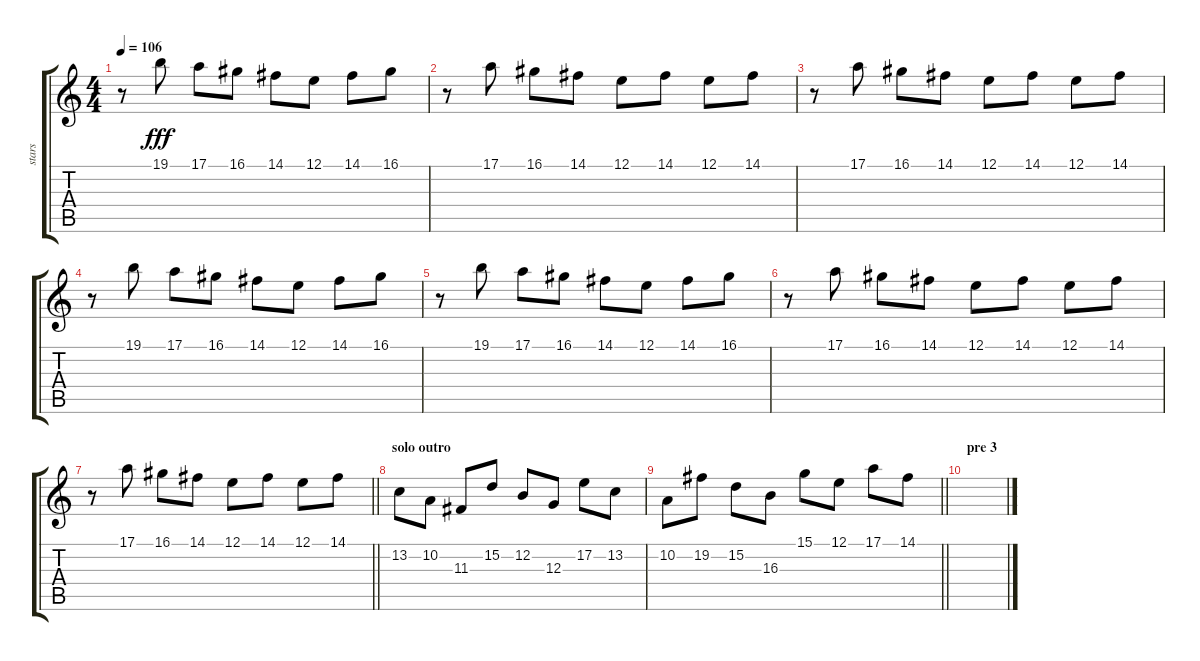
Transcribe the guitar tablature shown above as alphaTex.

\track ("stars" "stars") {instrument dulcimer}
\staff {score tabs}
\tuning (E4 B3 G3 D3 A2 E2) {hide}
\ts (4 4)
\tempo 106
\clef g2
\ks c
r.8{dy fff} 19.1.8 17.1.8 16.1.8 14.1.8 12.1.8 14.1.8 16.1.8 |
r.8 17.1.8 16.1.8 14.1.8 12.1.8 14.1.8 12.1.8 14.1.8 |
r.8 17.1.8 16.1.8 14.1.8 12.1.8 14.1.8 12.1.8 14.1.8 |
r.8 19.1.8 17.1.8 16.1.8 14.1.8 12.1.8 14.1.8 16.1.8 |
r.8 19.1.8 17.1.8 16.1.8 14.1.8 12.1.8 14.1.8 16.1.8 |
r.8 17.1.8 16.1.8 14.1.8 12.1.8 14.1.8 12.1.8 14.1.8 |
\barLineRight lightlight
r.8 17.1.8 16.1.8 14.1.8 12.1.8 14.1.8 12.1.8 14.1.8 |
\section ("" "solo outro")
13.2.8 10.2.8 11.3.8 15.2.8 12.2.8 12.3.8 17.2.8 13.2.8 |
\barLineRight lightlight
10.2.8 19.2.8 15.2.8 16.3.8 15.1.8 12.1.8 17.1.8 14.1.8 |
\section ("" "pre 3")
